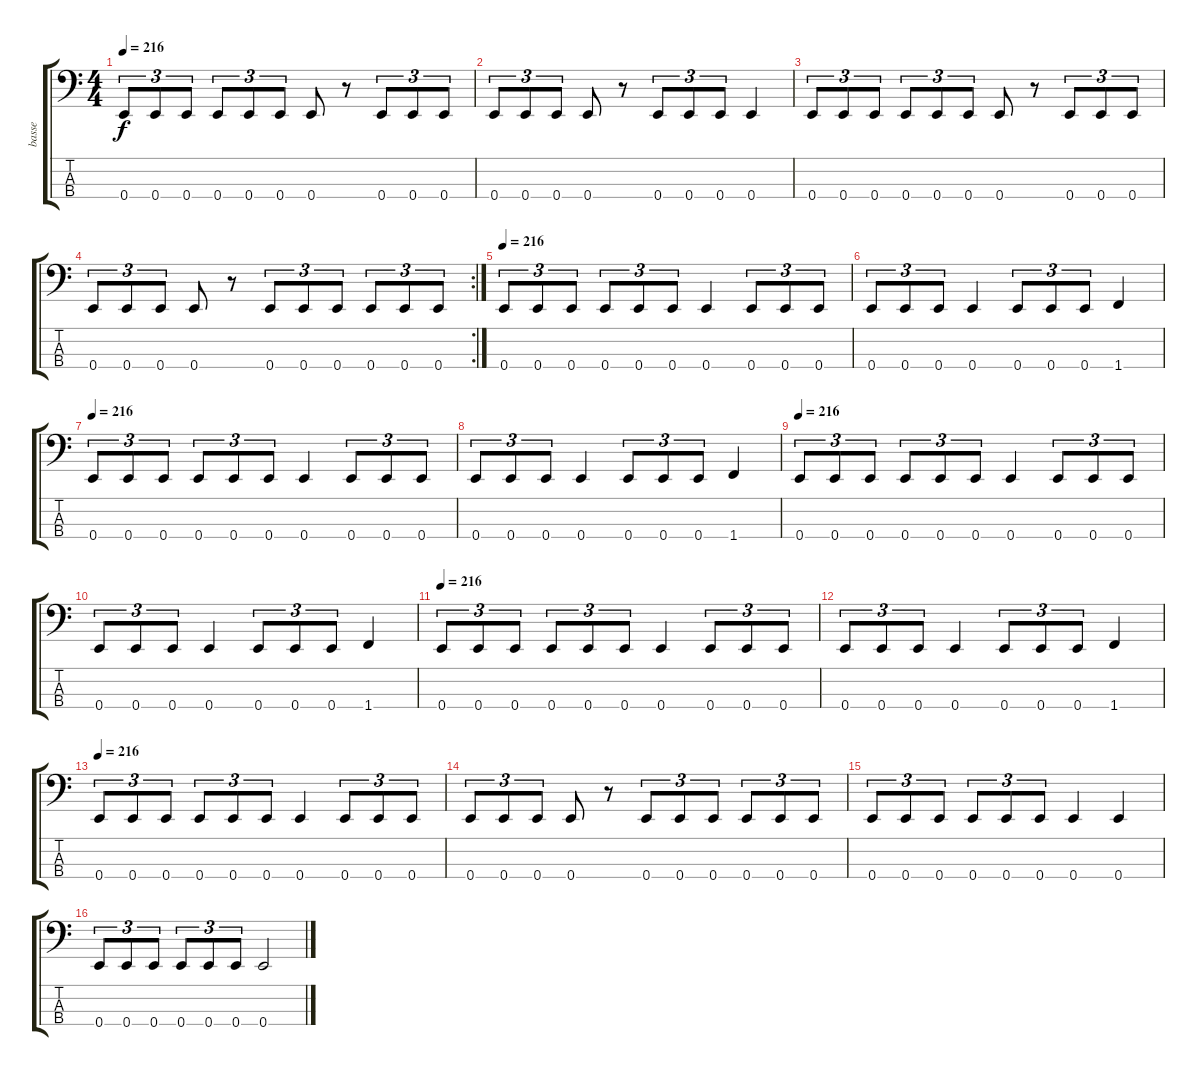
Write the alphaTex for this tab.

\track ("basse" "basse") {instrument electricbasspick}
\staff {score tabs}
\tuning (G2 D2 A1 E1) {hide}
\ts (4 4)
\tempo 216
\clef f4
\ks c
0.4.8{tu (3 2) dy f} 0.4.8{tu (3 2)} 0.4.8{tu (3 2)} 0.4.8{tu (3 2)} 0.4.8{tu (3 2)} 0.4.8{tu (3 2)} 0.4.8 r.8 0.4.8{tu (3 2)} 0.4.8{tu (3 2)} 0.4.8{tu (3 2)} |
0.4.8{tu (3 2)} 0.4.8{tu (3 2)} 0.4.8{tu (3 2)} 0.4.8 r.8 0.4.8{tu (3 2)} 0.4.8{tu (3 2)} 0.4.8{tu (3 2)} 0.4.4 |
0.4.8{tu (3 2)} 0.4.8{tu (3 2)} 0.4.8{tu (3 2)} 0.4.8{tu (3 2)} 0.4.8{tu (3 2)} 0.4.8{tu (3 2)} 0.4.8 r.8 0.4.8{tu (3 2)} 0.4.8{tu (3 2)} 0.4.8{tu (3 2)} |
\rc 2
0.4.8{tu (3 2)} 0.4.8{tu (3 2)} 0.4.8{tu (3 2)} 0.4.8 r.8 0.4.8{tu (3 2)} 0.4.8{tu (3 2)} 0.4.8{tu (3 2)} 0.4.8{tu (3 2)} 0.4.8{tu (3 2)} 0.4.8{tu (3 2)} |
\tempo 216
0.4.8{tu (3 2)} 0.4.8{tu (3 2)} 0.4.8{tu (3 2)} 0.4.8{tu (3 2)} 0.4.8{tu (3 2)} 0.4.8{tu (3 2)} 0.4.4 0.4.8{tu (3 2)} 0.4.8{tu (3 2)} 0.4.8{tu (3 2)} |
0.4.8{tu (3 2)} 0.4.8{tu (3 2)} 0.4.8{tu (3 2)} 0.4.4 0.4.8{tu (3 2)} 0.4.8{tu (3 2)} 0.4.8{tu (3 2)} 1.4.4 |
\tempo 216
0.4.8{tu (3 2)} 0.4.8{tu (3 2)} 0.4.8{tu (3 2)} 0.4.8{tu (3 2)} 0.4.8{tu (3 2)} 0.4.8{tu (3 2)} 0.4.4 0.4.8{tu (3 2)} 0.4.8{tu (3 2)} 0.4.8{tu (3 2)} |
0.4.8{tu (3 2)} 0.4.8{tu (3 2)} 0.4.8{tu (3 2)} 0.4.4 0.4.8{tu (3 2)} 0.4.8{tu (3 2)} 0.4.8{tu (3 2)} 1.4.4 |
\tempo 216
0.4.8{tu (3 2)} 0.4.8{tu (3 2)} 0.4.8{tu (3 2)} 0.4.8{tu (3 2)} 0.4.8{tu (3 2)} 0.4.8{tu (3 2)} 0.4.4 0.4.8{tu (3 2)} 0.4.8{tu (3 2)} 0.4.8{tu (3 2)} |
0.4.8{tu (3 2)} 0.4.8{tu (3 2)} 0.4.8{tu (3 2)} 0.4.4 0.4.8{tu (3 2)} 0.4.8{tu (3 2)} 0.4.8{tu (3 2)} 1.4.4 |
\tempo 216
0.4.8{tu (3 2)} 0.4.8{tu (3 2)} 0.4.8{tu (3 2)} 0.4.8{tu (3 2)} 0.4.8{tu (3 2)} 0.4.8{tu (3 2)} 0.4.4 0.4.8{tu (3 2)} 0.4.8{tu (3 2)} 0.4.8{tu (3 2)} |
0.4.8{tu (3 2)} 0.4.8{tu (3 2)} 0.4.8{tu (3 2)} 0.4.4 0.4.8{tu (3 2)} 0.4.8{tu (3 2)} 0.4.8{tu (3 2)} 1.4.4 |
\tempo 216
0.4.8{tu (3 2)} 0.4.8{tu (3 2)} 0.4.8{tu (3 2)} 0.4.8{tu (3 2)} 0.4.8{tu (3 2)} 0.4.8{tu (3 2)} 0.4.4 0.4.8{tu (3 2)} 0.4.8{tu (3 2)} 0.4.8{tu (3 2)} |
0.4.8{tu (3 2)} 0.4.8{tu (3 2)} 0.4.8{tu (3 2)} 0.4.8 r.8 0.4.8{tu (3 2)} 0.4.8{tu (3 2)} 0.4.8{tu (3 2)} 0.4.8{tu (3 2)} 0.4.8{tu (3 2)} 0.4.8{tu (3 2)} |
0.4.8{tu (3 2)} 0.4.8{tu (3 2)} 0.4.8{tu (3 2)} 0.4.8{tu (3 2)} 0.4.8{tu (3 2)} 0.4.8{tu (3 2)} 0.4.4 0.4.4 |
0.4.8{tu (3 2)} 0.4.8{tu (3 2)} 0.4.8{tu (3 2)} 0.4.8{tu (3 2)} 0.4.8{tu (3 2)} 0.4.8{tu (3 2)} 0.4.2
